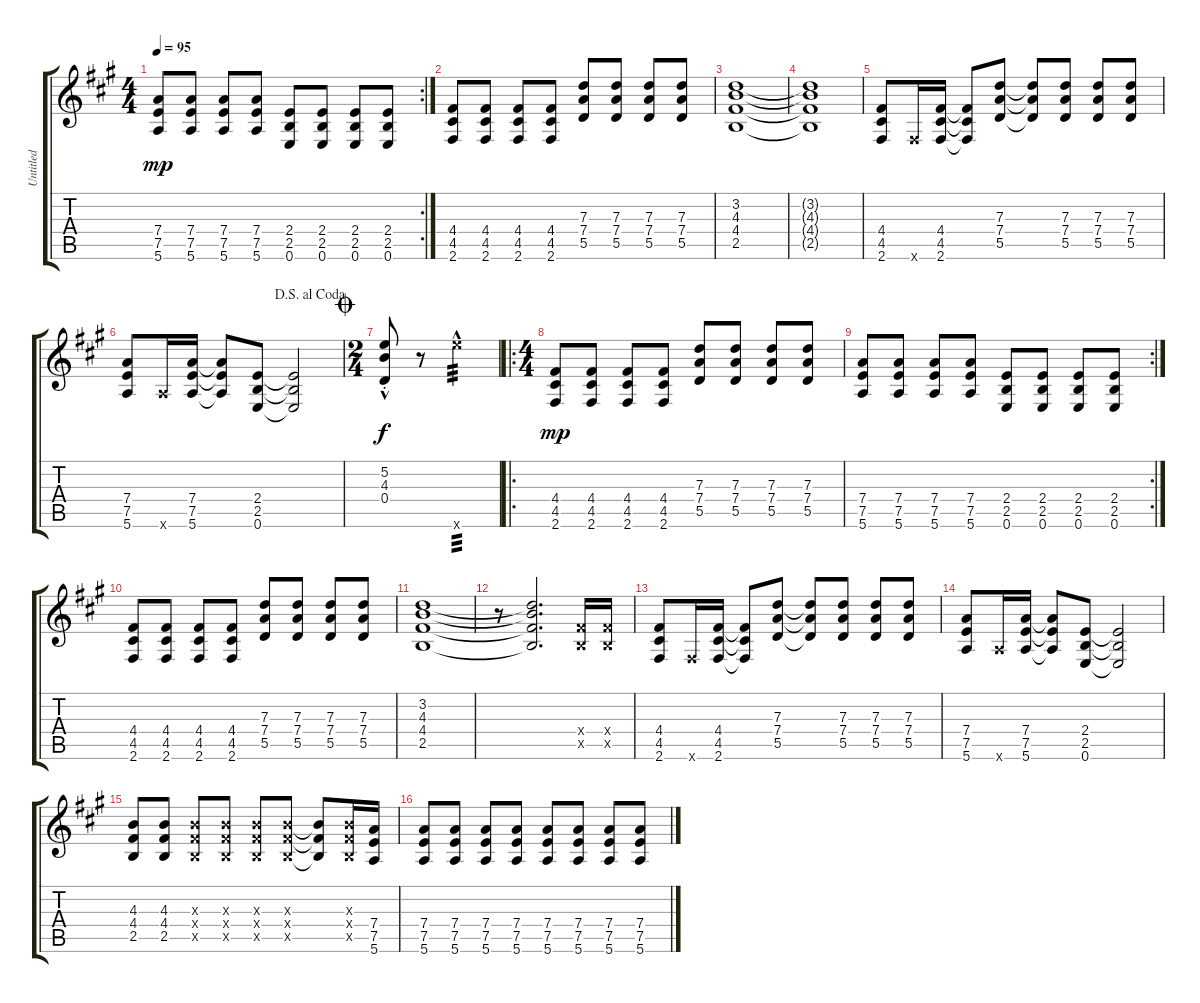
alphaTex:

\track ("Untitled" "Untitled") {instrument overdrivenguitar}
\staff {score tabs}
\tuning (E4 B3 G3 D3 A2 E2) {hide}
\rc 2
\ts (4 4)
\tempo 95
\clef g2
\ks a
(7.4 7.5 5.6).8{dy mp} (7.4 7.5 5.6).8 (7.4 7.5 5.6).8 (7.4 7.5 5.6).8 (2.4 2.5 0.6).8 (2.4 2.5 0.6).8 (2.4 2.5 0.6).8 (2.4 2.5 0.6).8 |
(4.4 4.5 2.6).8 (4.4 4.5 2.6).8 (4.4 4.5 2.6).8 (4.4 4.5 2.6).8 (7.3 7.4 5.5).8 (7.3 7.4 5.5).8 (7.3 7.4 5.5).8 (7.3 7.4 5.5).8 |
(3.2 4.3 4.4 2.5).1 |
(3.2{t} 4.3{t} 4.4{t} 2.5{t}).1 |
(4.4 4.5 2.6).8 2.6{x}.16 (4.4 4.5 2.6).16 (4.4{t} 4.5{t} 2.6{t}).8 (7.3 7.4 5.5).8 (7.3{t} 7.4{t} 5.5{t}).8 (7.3 7.4 5.5).8 (7.3 7.4 5.5).8 (7.3 7.4 5.5).8 |
\jump dalsegnoalcoda
(7.4 7.5 5.6).8 5.6{x}.16 (7.4 7.5 5.6).16 (7.4{t} 7.5{t} 5.6{t}).8 (2.4 2.5 0.6).8 (2.4{t} 2.5{t} 0.6{t}).2 |
\ts (2 4)
\jump coda
(5.2{hac st} 4.3{hac st} 0.4{hac st}).8{dy f} r.8 24.6{hac x}.4{tp 3} |
\ro
\ts (4 4)
(4.4 4.5 2.6).8{dy mp} (4.4 4.5 2.6).8 (4.4 4.5 2.6).8 (4.4 4.5 2.6).8 (7.3 7.4 5.5).8 (7.3 7.4 5.5).8 (7.3 7.4 5.5).8 (7.3 7.4 5.5).8 |
\rc 2
(7.4 7.5 5.6).8 (7.4 7.5 5.6).8 (7.4 7.5 5.6).8 (7.4 7.5 5.6).8 (2.4 2.5 0.6).8 (2.4 2.5 0.6).8 (2.4 2.5 0.6).8 (2.4 2.5 0.6).8 |
(4.4 4.5 2.6).8 (4.4 4.5 2.6).8 (4.4 4.5 2.6).8 (4.4 4.5 2.6).8 (7.3 7.4 5.5).8 (7.3 7.4 5.5).8 (7.3 7.4 5.5).8 (7.3 7.4 5.5).8 |
(3.2 4.3 4.4 2.5).1 |
r.8 (3.2{t} 4.3{t} 4.4{t} 2.5{t}).2{d} (4.4{x} 2.5{x}).16 (4.4{x} 2.5{x}).16 |
(4.4 4.5 2.6).8 2.6{x}.16 (4.4 4.5 2.6).16 (4.4{t} 4.5{t} 2.6{t}).8 (7.3 7.4 5.5).8 (7.3{t} 7.4{t} 5.5{t}).8 (7.3 7.4 5.5).8 (7.3 7.4 5.5).8 (7.3 7.4 5.5).8 |
(7.4 7.5 5.6).8 5.6{x}.16 (7.4 7.5 5.6).16 (7.4{t} 7.5{t} 5.6{t}).8 (2.4 2.5 0.6).8 (2.4{t} 2.5{t} 0.6{t}).2 |
(4.3 4.4 2.5).8 (4.3 4.4 2.5).8 (4.3{x} 4.4{x} 2.5{x}).8 (4.3{x} 4.4{x} 2.5{x}).8 (4.3{x} 4.4{x} 2.5{x}).8 (4.3{x} 4.4{x} 2.5{x}).8 (4.3{t} 4.4{t} 2.5{t}).8 (4.3{x} 4.4{x} 2.5{x}).16 (7.4 7.5 5.6).16 |
(7.4 7.5 5.6).8 (7.4 7.5 5.6).8 (7.4 7.5 5.6).8 (7.4 7.5 5.6).8 (7.4 7.5 5.6).8 (7.4 7.5 5.6).8 (7.4 7.5 5.6).8 (7.4 7.5 5.6).8
